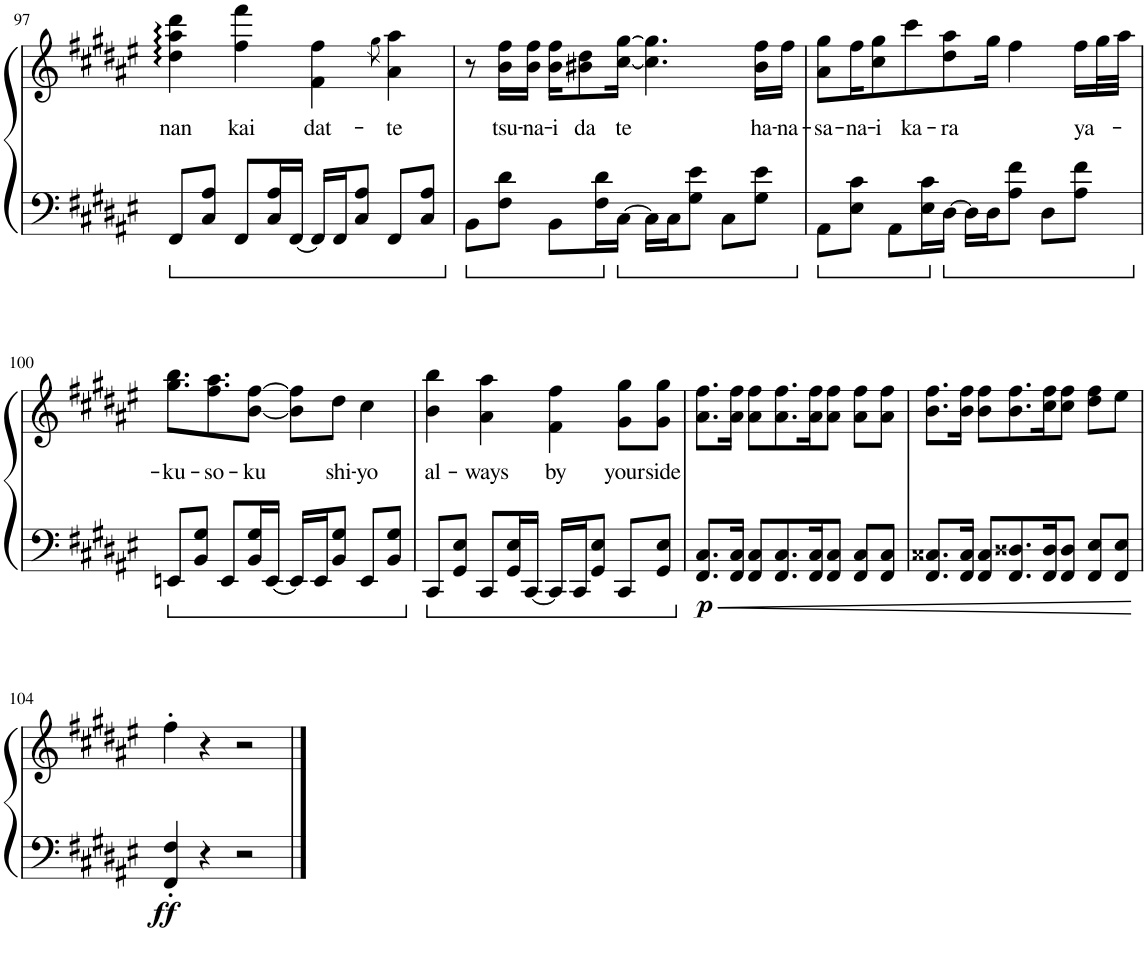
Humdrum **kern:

**kern	**kern	**text	**dynam
*part1	*part1	*part1	*part1
*staff2	*staff1	*staff1	*staff1/2
*I"Piano	*	*	*
*I'Pno.	*	*	*
!!LO:PB:g=z
*clefF4	*clefG2	*	*
*k[f#c#g#d#a#e#]	*k[f#c#g#d#a#e#]	*	*
*M4/4	*M4/4	*	*
=97	=97	=97	=97
!	!	!LO:LY:b	!
*	*^	*	*
8FF#/L	4dd#\] 4aa#\] 4ddd#\	4dd#	nan	.
8C#/ 8A#/J	.	.	.	.
!	!	!	!LO:LY:b	!
8FF#/L	4ff#\ 4fff#\	2.ryy	kai	.
16C#/ 16A#/L	.	.	.	.
[16FF#/JJ	.	.	.	.
!	!	!	!LO:LY:b	!
16FF#/LL]	4f#\ 4ff#\	.	dat-	.
16FF#/J	.	.	.	.
8C#/ 8A#/J	.	.	.	.
.	8qgg#\	.	.	.
!	!	!	!LO:LY:b	!
8FF#/L	4a#\ 4aa#\	.	-te	.
8C#/ 8A#/J	.	.	.	.
*	*v	*v	*	*
=98	=98	=98	=98
8BB\L	8r	.	.
!	!	!LO:LY:b	!
8F#\ 8d#\J	16b\ 16ff#\LL	tsu-	.
!	!	!LO:LY:b	!
.	16b\ 16ff#\JJ	-na-	.
!	!	!LO:LY:b	!
8BB\L	16b\ 16ff#\KL	-i	.
!	!	!LO:LY:b	!
.	8b#X\ 8dd#\	da	.
16F#\ 16d#\L	.	.	.
!	!	!LO:LY:b	!
[16C#\JJ	[16cc#\ [16gg#\Jk	te	.
16C#\LL]	4.cc#\] 4.gg#\]	.	.
16C#\J	.	.	.
8G#\ 8e#\J	.	.	.
8C#\L	.	.	.
!	!	!LO:LY:b	!
8G#\ 8e#\J	16b#\ 16ff#\LL	ha-	.
!	!	!LO:LY:b	!
.	16ff#\JJ	-na-	.
=99	=99	=99	=99
!	!	!LO:LY:b	!
8AA#\L	8a#\ 8gg#\L	-sa-	.
!	!	!LO:LY:b	!
8E#\ 8c#\J	16ff#\K	-na-	.
!	!	!LO:LY:b	!
.	8cc#\ 8gg#\	-i	.
8AA#\L	.	.	.
!	!	!LO:LY:b	!
.	8ccc#\	ka-	.
16E#\ 16c#\L	.	.	.
!	!	!LO:LY:b	!
[16D#\JJ	8dd#\ 8aa#\	-ra	.
16D#\LL]	.	.	.
16D#\J	16gg#\Jk	.	.
8A#\ 8f#\J	4ff#\	.	.
8D#\L	.	.	.
!	!	!LO:LY:b	!
8A#\ 8f#\J	16ff#\LL	ya-	.
.	32gg#\L	.	.
.	32aa#\JJJ	.	.
!!LO:LB:g=z
=100	=100	=100	=100
!	!	!LO:LY:b	!
8EEn/L	8.gg#\ 8.bb\L	-ku-	.
8BB/ 8G#/J	.	.	.
!	!	!LO:LY:b	!
.	8.ff#\ 8.aa#\	-so-	.
8EE/L	.	.	.
!	!	!LO:LY:b	!
16BB/ 16G#/L	[8b\ [8ff#\J	-ku	.
[16EE/JJ	.	.	.
16EE/LL]	8b\] 8ff#\]L	.	.
16EE/J	.	.	.
!	!	!LO:LY:b	!
8BB/ 8G#/J	8dd#\J	shi-	.
!	!	!LO:LY:b	!
8EE/L	4cc#\	-yo	.
8BB/ 8G#/J	.	.	.
=101	=101	=101	=101
!	!	!LO:LY:b	!
8CC#/L	4b\ 4bb\	al-	.
8GG#/ 8E#/J	.	.	.
!	!	!LO:LY:b	!
8CC#/L	4a#\ 4aa#\	-ways	.
16GG#/ 16E#/L	.	.	.
[16CC#/JJ	.	.	.
!	!	!LO:LY:b	!
16CC#/LL]	4f#\ 4ff#\	by	.
16CC#/J	.	.	.
8GG#/ 8E#/J	.	.	.
!	!	!LO:LY:b	!
8CC#/L	8g#\ 8gg#\L	your	.
!	!	!LO:LY:b	!
8GG#/ 8E#/J	8g#\ 8gg#\J	side	.
=102	=102	=102	=102
!	!	!	!LO:DY:b=2
8.FF#/ 8.C#/L	8.a#\ 8.ff#\L	.	p
16FF#/ 16C#/Jk	16a#\ 16ff#\Jk	.	.
8FF#/ 8C#/L	8a#\ 8ff#\L	.	.
8.FF#/ 8.C#/	8.a#\ 8.ff#\	.	.
16FF#/ 16C#/K	16a#\ 16ff#\K	.	.
8FF#/ 8C#/J	8a#\ 8ff#\J	.	.
8FF#/ 8C#/L	8a#\ 8ff#\L	.	.
8FF#/ 8C#/J	8a#\ 8ff#\J	.	.
=103	=103	=103	=103
8.FF#/ 8.C##X/L	8.b\ 8.ff#\L	.	.
16FF#/ 16C##/Jk	16b\ 16ff#\Jk	.	.
8FF#/ 8C##/L	8b\ 8ff#\L	.	.
8.FF#/ 8.D##X/	8.b\ 8.ff#\	.	.
16FF#/ 16D##/K	16cc#\ 16ff#\K	.	.
8FF#/ 8D##/J	8cc#\ 8ff#\J	.	.
8FF#/ 8E#/L	8dd#\ 8ff#\L	.	.
8FF#/ 8E#/J	8ee#\J	.	.
!!LO:LB:g=z
=104	=104	=104	=104
!	!	!	!LO:DY:b=2
4FF#/' 4F#/'	4ff#'\	.	ff
4r	4r	.	.
2r	2r	.	.
==	==	==	==
*-	*-	*-	*-
